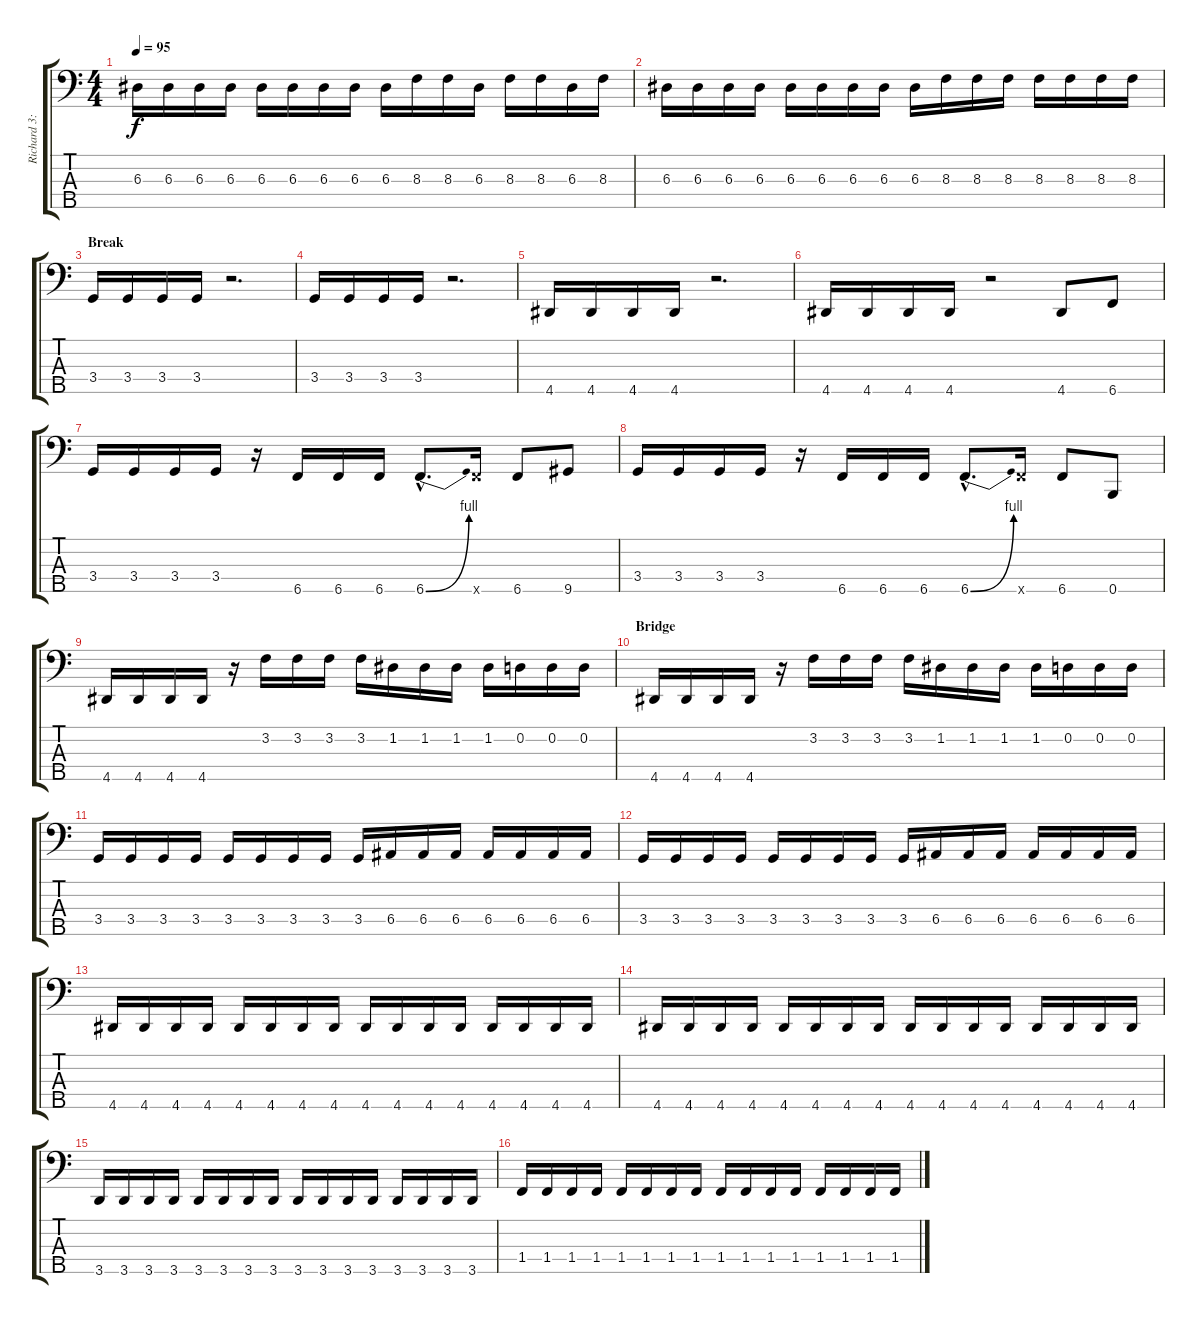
\track ("Richard 3:17   E.T.M." "Richard 3:") {instrument electricbassfinger}
\staff {score tabs}
\tuning (G2 D2 A1 E1 B0) {hide}
\ts (4 4)
\tempo 95
\clef f4
\ks c
6.3.16{dy f} 6.3.16 6.3.16 6.3.16 6.3.16 6.3.16 6.3.16 6.3.16 6.3.16 8.3.16 8.3.16 6.3.16 8.3.16 8.3.16 6.3.16 8.3.16 |
6.3.16 6.3.16 6.3.16 6.3.16 6.3.16 6.3.16 6.3.16 6.3.16 6.3.16 8.3.16 8.3.16 8.3.16 8.3.16 8.3.16 8.3.16 8.3.16 |
\section ("" "Break")
3.4.16 3.4.16 3.4.16 3.4.16 r.2{d} |
3.4.16 3.4.16 3.4.16 3.4.16 r.2{d} |
4.5.16 4.5.16 4.5.16 4.5.16 r.2{d} |
4.5.16 4.5.16 4.5.16 4.5.16 r.2 4.5.8 6.5.8 |
3.4.16 3.4.16 3.4.16 3.4.16 r.16 6.5.16 6.5.16 6.5.16 6.5{be (bend 0 0 60 4) hac}.8{d} 6.5{x}.16 6.5.8 9.5.8 |
3.4.16 3.4.16 3.4.16 3.4.16 r.16 6.5.16 6.5.16 6.5.16 6.5{be (bend 0 0 60 4) hac}.8{d} 6.5{x}.16 6.5.8 0.5.8 |
4.5.16 4.5.16 4.5.16 4.5.16 r.16 3.2.16 3.2.16 3.2.16 3.2.16 1.2.16 1.2.16 1.2.16 1.2.16 0.2.16 0.2.16 0.2.16 |
\section ("" "Bridge")
4.5.16 4.5.16 4.5.16 4.5.16 r.16 3.2.16 3.2.16 3.2.16 3.2.16 1.2.16 1.2.16 1.2.16 1.2.16 0.2.16 0.2.16 0.2.16 |
3.4.16 3.4.16 3.4.16 3.4.16 3.4.16 3.4.16 3.4.16 3.4.16 3.4.16 6.4.16 6.4.16 6.4.16 6.4.16 6.4.16 6.4.16 6.4.16 |
3.4.16 3.4.16 3.4.16 3.4.16 3.4.16 3.4.16 3.4.16 3.4.16 3.4.16 6.4.16 6.4.16 6.4.16 6.4.16 6.4.16 6.4.16 6.4.16 |
4.5.16 4.5.16 4.5.16 4.5.16 4.5.16 4.5.16 4.5.16 4.5.16 4.5.16 4.5.16 4.5.16 4.5.16 4.5.16 4.5.16 4.5.16 4.5.16 |
4.5.16 4.5.16 4.5.16 4.5.16 4.5.16 4.5.16 4.5.16 4.5.16 4.5.16 4.5.16 4.5.16 4.5.16 4.5.16 4.5.16 4.5.16 4.5.16 |
3.5.16 3.5.16 3.5.16 3.5.16 3.5.16 3.5.16 3.5.16 3.5.16 3.5.16 3.5.16 3.5.16 3.5.16 3.5.16 3.5.16 3.5.16 3.5.16 |
1.4.16 1.4.16 1.4.16 1.4.16 1.4.16 1.4.16 1.4.16 1.4.16 1.4.16 1.4.16 1.4.16 1.4.16 1.4.16 1.4.16 1.4.16 1.4.16
